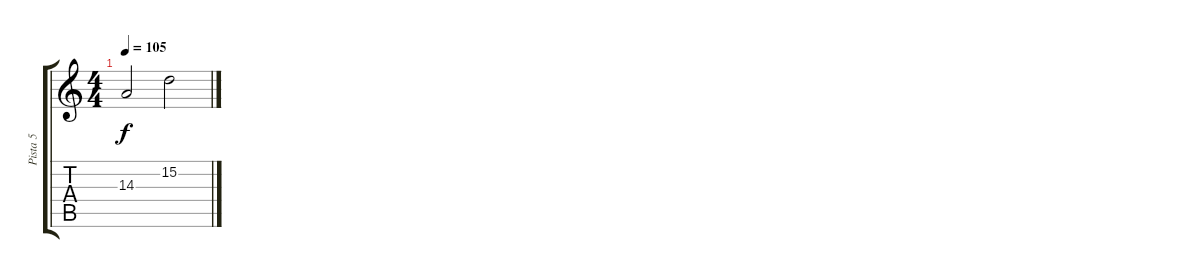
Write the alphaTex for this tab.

\track ("Pista 5" "Pista 5") {instrument flute}
\staff {score tabs}
\tuning (E4 B3 G3 D3 A2 E2) {hide}
\ts (4 4)
\tempo 105
\clef g2
\ks c
14.3.2{dy f} 15.2.2
